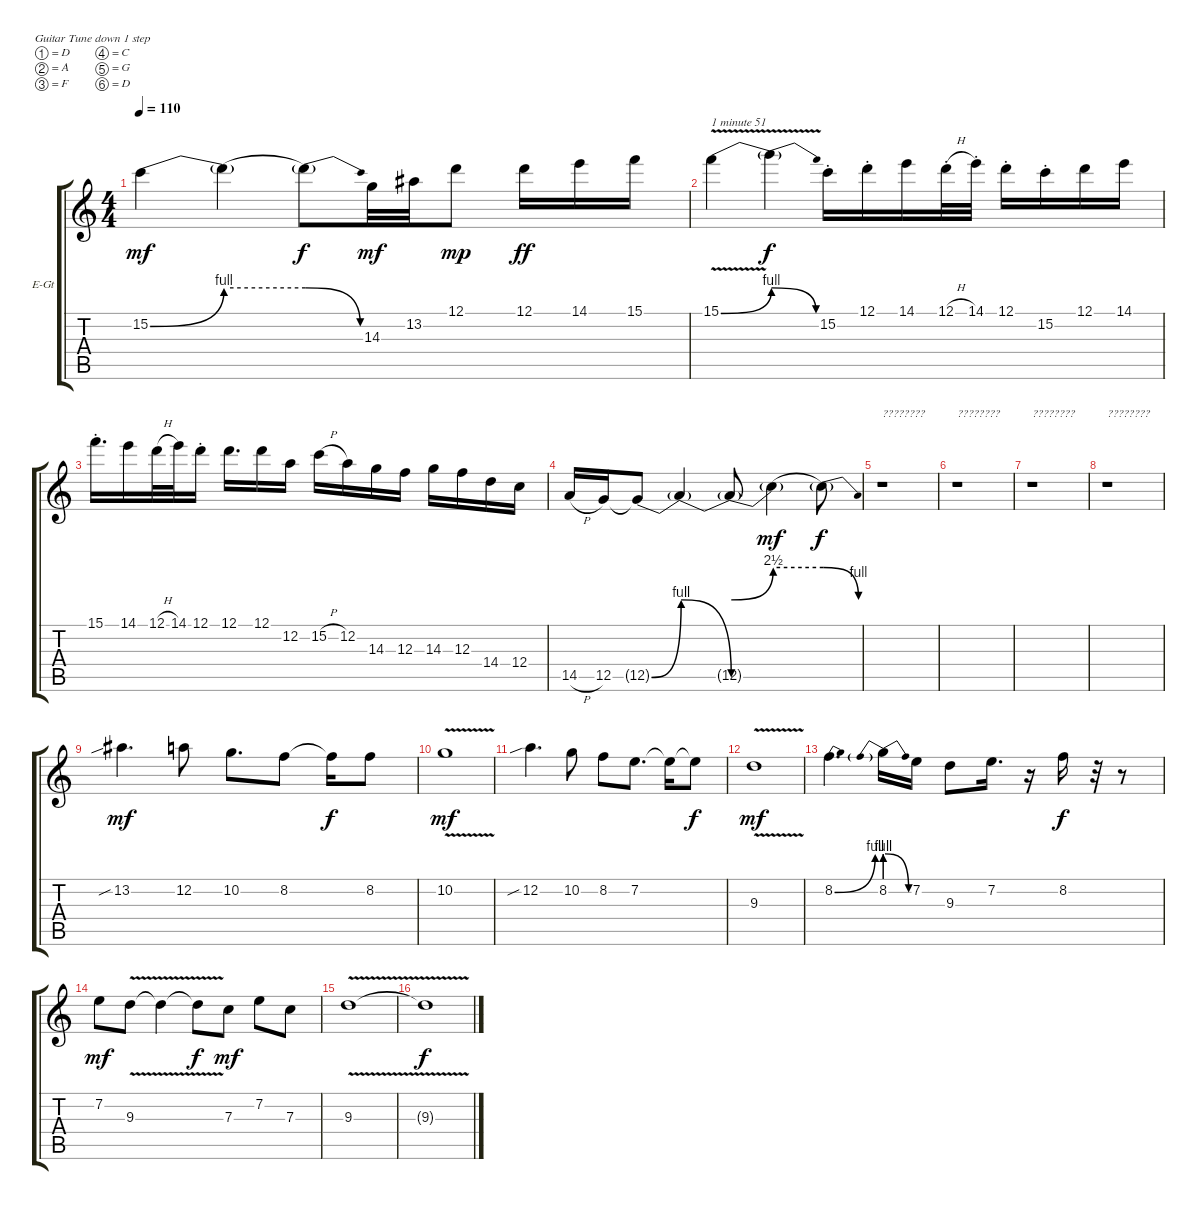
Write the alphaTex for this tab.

\bracketExtendMode groupsimilarinstruments
\firstSystemTrackNameOrientation horizontal
\otherSystemsTrackNameOrientation horizontal
\track ("Guitare" "E-Gt") {instrument distortionguitar}
\staff {score tabs}
\tuning (D4 A3 F3 C3 G2 D2)
\ts (4 4)
\tempo 110
\clef g2
\ks c
15.2{be (bend 0 0 60 4)}.4{dy mf} 15.2{be (hold 0 4 60 4) t}.4 15.2{be (release 0 4 60 0) t}.8{dy f} 14.3.32{dy mf} 13.2.32 12.1.8{dy mp} 12.1.16{dy ff} 14.1.16 15.1.16 |
15.1{be (bend 0 0 60 4) v}.4{txt "1 minute 51"} 15.1{be (release 0 4 60 0) t}.4{dy f} 15.2{st}.16 12.1{st}.16 14.1.16 12.1{h st}.32 14.1{st}.32 12.1{st}.16 15.2{st}.16 12.1.16 14.1.16 |
15.1{st}.16{d} 14.1.16 12.1{h}.32 14.1.32 12.1{st}.16 12.1.16{d} 12.1.16 12.2.16 15.2{h}.16 12.2.16 14.3.16 12.3.16 14.3.16 12.3.16 14.4.16 12.4.16 |
14.5{h}.16 12.5.16 12.5{be (bend 0 0 60 4) t}.8 12.5{be (release 0 4 60 0) t}.4 12.5{be (bend 0 4 60 10) t}.8 12.5{be (hold 0 10 60 10) t}.4{dy mf} 12.5{be (release 0 10 60 4) t}.8{dy f} |
r.1{txt "????????"} |
r.1{txt "????????"} |
r.1{txt "????????"} |
r.1{txt "????????"} |
13.2{sib}.4{d dy mf} 12.2.8 10.2.8{d} 8.2.8 8.2{t}.16{dy f} 8.2.8 |
10.2{v}.1{dy mf} |
12.2{sib}.4{d} 10.2.8 8.2.8 7.2.8{d} 7.2{t}.16 7.2{t}.8{dy f} |
9.3{v}.1{dy mf} |
8.2{be (bend 0 0 60 4)}.4{d} 8.2{be (prebendrelease 0 4 60 0)}.16 7.2.16 9.3.8 7.2.16{d} r.16 8.2.16{dy f} r.32 r.8 |
7.2.8{dy mf} 9.3{v}.8 9.3{v t}.4 9.3{v t}.8{dy f} 7.3.8{dy mf} 7.2.8 7.3.8 |
9.3{v}.1 |
9.3{v t}.1{dy f}
